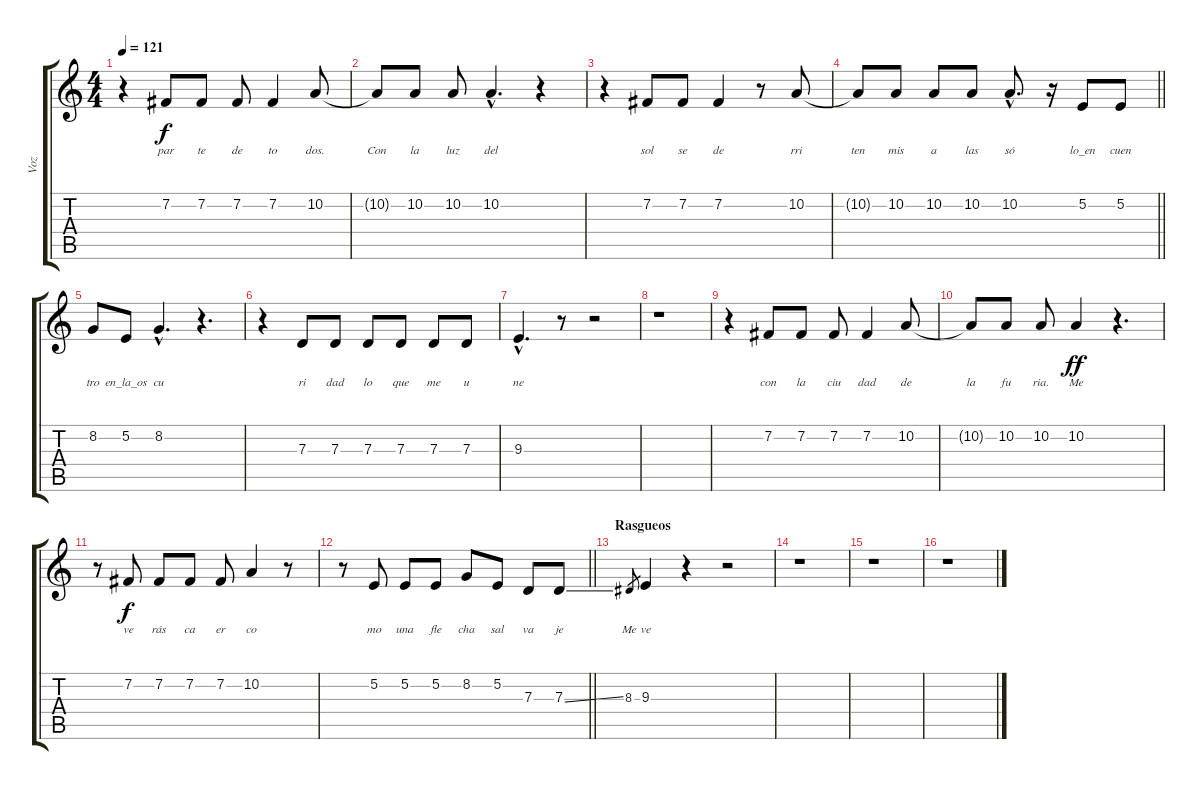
\track ("Voz" "Voz") {instrument drawbarorgan}
\staff {score tabs}
\tuning (E4 B3 G3 D3 A2 E2) {hide}
\ts (4 4)
\tempo 121
\clef g2
\ks c
r.4{dy f} 7.2.8{lyrics (0 "par") lyrics (1 "") lyrics (2 "") lyrics (3 "") lyrics (4 "")} 7.2.8{lyrics (0 "te") lyrics (1 "") lyrics (2 "") lyrics (3 "") lyrics (4 "")} 7.2.8{lyrics (0 "de") lyrics (1 "") lyrics (2 "") lyrics (3 "") lyrics (4 "")} 7.2.4{lyrics (0 "to") lyrics (1 "") lyrics (2 "") lyrics (3 "") lyrics (4 "")} 10.2.8{lyrics (0 "dos.") lyrics (1 "") lyrics (2 "") lyrics (3 "") lyrics (4 "")} |
10.2{t}.8{lyrics (0 "Con") lyrics (1 "") lyrics (2 "") lyrics (3 "") lyrics (4 "")} 10.2.8{lyrics (0 "la") lyrics (1 "") lyrics (2 "") lyrics (3 "") lyrics (4 "")} 10.2.8{lyrics (0 "luz") lyrics (1 "") lyrics (2 "") lyrics (3 "") lyrics (4 "")} 10.2{hac}.4{d lyrics (0 "del") lyrics (1 "") lyrics (2 "") lyrics (3 "") lyrics (4 "")} r.4 |
r.4 7.2.8{lyrics (0 "sol") lyrics (1 "") lyrics (2 "") lyrics (3 "") lyrics (4 "")} 7.2.8{lyrics (0 "se") lyrics (1 "") lyrics (2 "") lyrics (3 "") lyrics (4 "")} 7.2.4{lyrics (0 "de") lyrics (1 "") lyrics (2 "") lyrics (3 "") lyrics (4 "")} r.8 10.2.8{lyrics (0 "rri") lyrics (1 "") lyrics (2 "") lyrics (3 "") lyrics (4 "")} |
\barLineRight lightlight
10.2{t}.8{lyrics (0 "ten") lyrics (1 "") lyrics (2 "") lyrics (3 "") lyrics (4 "")} 10.2.8{lyrics (0 "mis") lyrics (1 "") lyrics (2 "") lyrics (3 "") lyrics (4 "")} 10.2.8{lyrics (0 "a") lyrics (1 "") lyrics (2 "") lyrics (3 "") lyrics (4 "")} 10.2.8{lyrics (0 "las") lyrics (1 "") lyrics (2 "") lyrics (3 "") lyrics (4 "")} 10.2{hac}.8{d lyrics (0 "só") lyrics (1 "") lyrics (2 "") lyrics (3 "") lyrics (4 "")} r.16 5.2.8{lyrics (0 "lo_en") lyrics (1 "") lyrics (2 "") lyrics (3 "") lyrics (4 "")} 5.2.8{lyrics (0 "cuen") lyrics (1 "") lyrics (2 "") lyrics (3 "") lyrics (4 "")} |
8.2.8{lyrics (0 "tro") lyrics (1 "") lyrics (2 "") lyrics (3 "") lyrics (4 "")} 5.2.8{lyrics (0 "en_la_os") lyrics (1 "") lyrics (2 "") lyrics (3 "") lyrics (4 "")} 8.2{hac}.4{d lyrics (0 "cu") lyrics (1 "") lyrics (2 "") lyrics (3 "") lyrics (4 "")} r.4{d} |
r.4 7.3.8{lyrics (0 "ri") lyrics (1 "") lyrics (2 "") lyrics (3 "") lyrics (4 "")} 7.3.8{lyrics (0 "dad") lyrics (1 "") lyrics (2 "") lyrics (3 "") lyrics (4 "")} 7.3.8{lyrics (0 "lo") lyrics (1 "") lyrics (2 "") lyrics (3 "") lyrics (4 "")} 7.3.8{lyrics (0 "que") lyrics (1 "") lyrics (2 "") lyrics (3 "") lyrics (4 "")} 7.3.8{lyrics (0 "me") lyrics (1 "") lyrics (2 "") lyrics (3 "") lyrics (4 "")} 7.3.8{lyrics (0 "u") lyrics (1 "") lyrics (2 "") lyrics (3 "") lyrics (4 "")} |
9.3{hac}.4{d lyrics (0 "ne") lyrics (1 "") lyrics (2 "") lyrics (3 "") lyrics (4 "")} r.8 r.2 |
r.1 |
r.4 7.2.8{lyrics (0 "con") lyrics (1 "") lyrics (2 "") lyrics (3 "") lyrics (4 "")} 7.2.8{lyrics (0 "la") lyrics (1 "") lyrics (2 "") lyrics (3 "") lyrics (4 "")} 7.2.8{lyrics (0 "ciu") lyrics (1 "") lyrics (2 "") lyrics (3 "") lyrics (4 "")} 7.2.4{lyrics (0 "dad") lyrics (1 "") lyrics (2 "") lyrics (3 "") lyrics (4 "")} 10.2.8{lyrics (0 "de") lyrics (1 "") lyrics (2 "") lyrics (3 "") lyrics (4 "")} |
10.2{t}.8{lyrics (0 "la") lyrics (1 "") lyrics (2 "") lyrics (3 "") lyrics (4 "")} 10.2.8{lyrics (0 "fu") lyrics (1 "") lyrics (2 "") lyrics (3 "") lyrics (4 "")} 10.2.8{lyrics (0 "ria.") lyrics (1 "") lyrics (2 "") lyrics (3 "") lyrics (4 "")} 10.2.4{lyrics (0 "Me") lyrics (1 "") lyrics (2 "") lyrics (3 "") lyrics (4 "") dy ff} r.4{d} |
r.8 7.2.8{lyrics (0 "ve") lyrics (1 "") lyrics (2 "") lyrics (3 "") lyrics (4 "") dy f} 7.2.8{lyrics (0 "rás") lyrics (1 "") lyrics (2 "") lyrics (3 "") lyrics (4 "")} 7.2.8{lyrics (0 "ca") lyrics (1 "") lyrics (2 "") lyrics (3 "") lyrics (4 "")} 7.2.8{lyrics (0 "er") lyrics (1 "") lyrics (2 "") lyrics (3 "") lyrics (4 "")} 10.2.4{lyrics (0 "co") lyrics (1 "") lyrics (2 "") lyrics (3 "") lyrics (4 "")} r.8 |
\barLineRight lightlight
r.8 5.2.8{lyrics (0 "mo") lyrics (1 "") lyrics (2 "") lyrics (3 "") lyrics (4 "")} 5.2.8{lyrics (0 "una") lyrics (1 "") lyrics (2 "") lyrics (3 "") lyrics (4 "")} 5.2.8{lyrics (0 "fle") lyrics (1 "") lyrics (2 "") lyrics (3 "") lyrics (4 "")} 8.2.8{lyrics (0 "cha") lyrics (1 "") lyrics (2 "") lyrics (3 "") lyrics (4 "")} 5.2.8{lyrics (0 "sal") lyrics (1 "") lyrics (2 "") lyrics (3 "") lyrics (4 "")} 7.3.8{lyrics (0 "va") lyrics (1 "") lyrics (2 "") lyrics (3 "") lyrics (4 "")} 7.3{ss}.8{lyrics (0 "je") lyrics (1 "") lyrics (2 "") lyrics (3 "") lyrics (4 "")} |
\section ("" "Rasgueos")
8.3.8{lyrics (0 "Me") lyrics (1 "") lyrics (2 "") lyrics (3 "") lyrics (4 "") gr} 9.3.4{lyrics (0 "ve") lyrics (1 "") lyrics (2 "") lyrics (3 "") lyrics (4 "")} r.4 r.2 |
r.1 |
r.1 |
r.1
